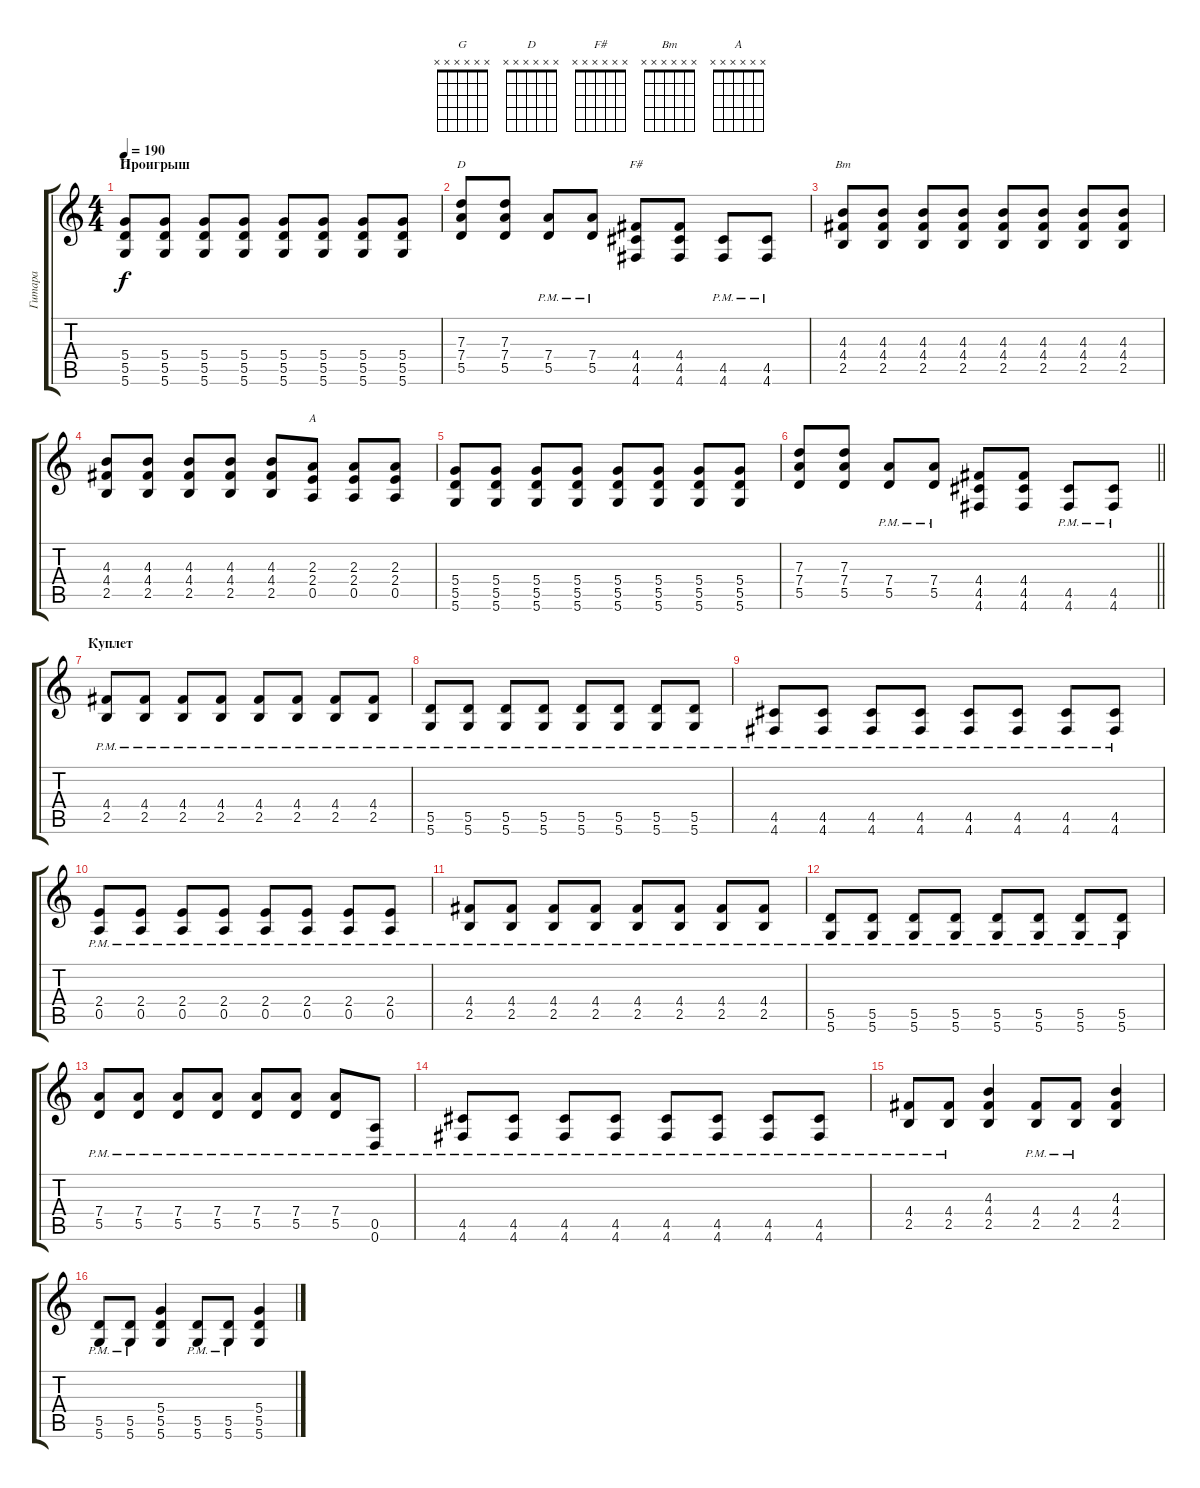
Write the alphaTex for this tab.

\track ("Гитара" "Гитара") {instrument overdrivenguitar}
\staff {score tabs}
\tuning (E4 B3 G3 D3 A2 D2) {hide}
\chord ("G" x x x x x x)
\chord ("D" x x x x x x)
\chord ("F#" x x x x x x)
\chord ("Bm" x x x x x x)
\chord ("A" x x x x x x)
\ts (4 4)
\section ("" "Проигрыш")
\tempo 190
\clef g2
\ks c
(5.4 5.5 5.6).8{ch "G" dy f} (5.4 5.5 5.6).8 (5.4 5.5 5.6).8 (5.4 5.5 5.6).8 (5.4 5.5 5.6).8 (5.4 5.5 5.6).8 (5.4 5.5 5.6).8 (5.4 5.5 5.6).8 |
(7.3 7.4 5.5).8{ch "D"} (7.3 7.4 5.5).8 (7.4{pm} 5.5{pm}).8 (7.4{pm} 5.5{pm}).8 (4.4 4.5 4.6).8{ch "F#"} (4.4 4.5 4.6).8 (4.5{pm} 4.6{pm}).8 (4.5{pm} 4.6{pm}).8 |
(4.3 4.4 2.5).8{ch "Bm"} (4.3 4.4 2.5).8 (4.3 4.4 2.5).8 (4.3 4.4 2.5).8 (4.3 4.4 2.5).8 (4.3 4.4 2.5).8 (4.3 4.4 2.5).8 (4.3 4.4 2.5).8 |
(4.3 4.4 2.5).8 (4.3 4.4 2.5).8 (4.3 4.4 2.5).8 (4.3 4.4 2.5).8 (4.3 4.4 2.5).8 (2.3 2.4 0.5).8{ch "A"} (2.3 2.4 0.5).8 (2.3 2.4 0.5).8 |
(5.4 5.5 5.6).8 (5.4 5.5 5.6).8 (5.4 5.5 5.6).8 (5.4 5.5 5.6).8 (5.4 5.5 5.6).8 (5.4 5.5 5.6).8 (5.4 5.5 5.6).8 (5.4 5.5 5.6).8 |
\barLineRight lightlight
(7.3 7.4 5.5).8 (7.3 7.4 5.5).8 (7.4{pm} 5.5{pm}).8 (7.4{pm} 5.5{pm}).8 (4.4 4.5 4.6).8 (4.4 4.5 4.6).8 (4.5{pm} 4.6{pm}).8 (4.5{pm} 4.6{pm}).8 |
\section ("" "Куплет")
(4.4{pm} 2.5{pm}).8 (4.4{pm} 2.5{pm}).8 (4.4{pm} 2.5{pm}).8 (4.4{pm} 2.5{pm}).8 (4.4{pm} 2.5{pm}).8 (4.4{pm} 2.5{pm}).8 (4.4{pm} 2.5{pm}).8 (4.4{pm} 2.5{pm}).8 |
(5.5{pm} 5.6{pm}).8 (5.5{pm} 5.6{pm}).8 (5.5{pm} 5.6{pm}).8 (5.5{pm} 5.6{pm}).8 (5.5{pm} 5.6{pm}).8 (5.5{pm} 5.6{pm}).8 (5.5{pm} 5.6{pm}).8 (5.5{pm} 5.6{pm}).8 |
(4.5{pm} 4.6{pm}).8 (4.5{pm} 4.6{pm}).8 (4.5{pm} 4.6{pm}).8 (4.5{pm} 4.6{pm}).8 (4.5{pm} 4.6{pm}).8 (4.5{pm} 4.6{pm}).8 (4.5{pm} 4.6{pm}).8 (4.5{pm} 4.6{pm}).8 |
(2.4{pm} 0.5{pm}).8 (2.4{pm} 0.5{pm}).8 (2.4{pm} 0.5{pm}).8 (2.4{pm} 0.5{pm}).8 (2.4{pm} 0.5{pm}).8 (2.4{pm} 0.5{pm}).8 (2.4{pm} 0.5{pm}).8 (2.4{pm} 0.5{pm}).8 |
(4.4{pm} 2.5{pm}).8 (4.4{pm} 2.5{pm}).8 (4.4{pm} 2.5{pm}).8 (4.4{pm} 2.5{pm}).8 (4.4{pm} 2.5{pm}).8 (4.4{pm} 2.5{pm}).8 (4.4{pm} 2.5{pm}).8 (4.4{pm} 2.5{pm}).8 |
(5.5{pm} 5.6{pm}).8 (5.5{pm} 5.6{pm}).8 (5.5{pm} 5.6{pm}).8 (5.5{pm} 5.6{pm}).8 (5.5{pm} 5.6{pm}).8 (5.5{pm} 5.6{pm}).8 (5.5{pm} 5.6{pm}).8 (5.5{pm} 5.6{pm}).8 |
(7.4{pm} 5.5{pm}).8 (7.4{pm} 5.5{pm}).8 (7.4{pm} 5.5{pm}).8 (7.4{pm} 5.5{pm}).8 (7.4{pm} 5.5{pm}).8 (7.4{pm} 5.5{pm}).8 (7.4{pm} 5.5{pm}).8 (0.5{pm} 0.6{pm}).8 |
(4.5{pm} 4.6{pm}).8 (4.5{pm} 4.6{pm}).8 (4.5{pm} 4.6{pm}).8 (4.5{pm} 4.6{pm}).8 (4.5{pm} 4.6{pm}).8 (4.5{pm} 4.6{pm}).8 (4.5{pm} 4.6{pm}).8 (4.5{pm} 4.6{pm}).8 |
(4.4{pm} 2.5{pm}).8 (4.4{pm} 2.5{pm}).8 (4.3 4.4 2.5).4 (4.4{pm} 2.5{pm}).8 (4.4{pm} 2.5{pm}).8 (4.3 4.4 2.5).4 |
(5.5{pm} 5.6{pm}).8 (5.5{pm} 5.6{pm}).8 (5.4 5.5 5.6).4 (5.5{pm} 5.6{pm}).8 (5.5{pm} 5.6{pm}).8 (5.4 5.5 5.6).4
